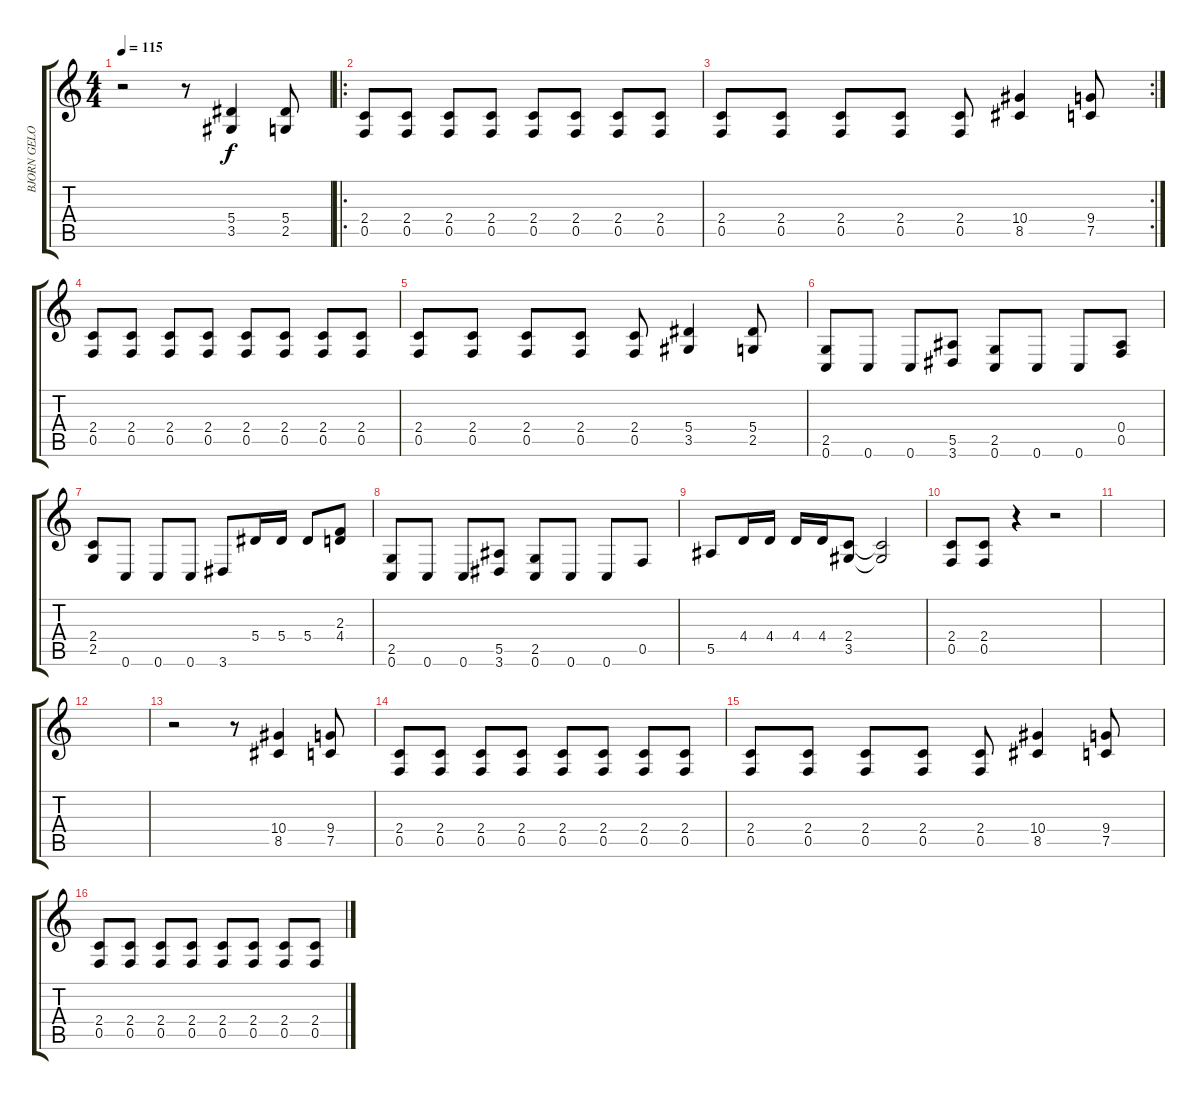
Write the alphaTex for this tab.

\track ("BJORN GELOTTE" "BJORN GELO") {instrument distortionguitar}
\staff {score tabs}
\tuning (C4 G3 Eb3 Bb2 F2 C2) {hide}
\ts (4 4)
\tempo 115
\clef g2
\ks c
r.2{dy f} r.8 (5.4 3.5).4 (5.4 2.5).8 |
\ro
(2.4 0.5).8 (2.4 0.5).8 (2.4 0.5).8 (2.4 0.5).8 (2.4 0.5).8 (2.4 0.5).8 (2.4 0.5).8 (2.4 0.5).8 |
\rc 2
(2.4 0.5).8 (2.4 0.5).8 (2.4 0.5).8 (2.4 0.5).8 (2.4 0.5).8 (10.4 8.5).4 (9.4 7.5).8 |
(2.4 0.5).8 (2.4 0.5).8 (2.4 0.5).8 (2.4 0.5).8 (2.4 0.5).8 (2.4 0.5).8 (2.4 0.5).8 (2.4 0.5).8 |
(2.4 0.5).8 (2.4 0.5).8 (2.4 0.5).8 (2.4 0.5).8 (2.4 0.5).8 (5.4 3.5).4 (5.4 2.5).8 |
(2.5 0.6).8 0.6.8 0.6.8 (5.5 3.6).8 (2.5 0.6).8 0.6.8 0.6.8 (0.4 0.5).8 |
(2.4 2.5).8 0.6.8 0.6.8 0.6.8 3.6.8 5.4.16 5.4.16 5.4.8 (2.3 4.4).8 |
(2.5 0.6).8 0.6.8 0.6.8 (5.5 3.6).8 (2.5 0.6).8 0.6.8 0.6.8 0.5.8 |
5.5.8 4.4.16 4.4.16 4.4.16 4.4.16 (2.4 3.5).8 (2.4{t} 3.5{t}).2 |
(2.4 0.5).8 (2.4 0.5).8 r.4 r.2 |
|
|
r.2 r.8 (10.4 8.5).4 (9.4 7.5).8 |
(2.4 0.5).8 (2.4 0.5).8 (2.4 0.5).8 (2.4 0.5).8 (2.4 0.5).8 (2.4 0.5).8 (2.4 0.5).8 (2.4 0.5).8 |
(2.4 0.5).8 (2.4 0.5).8 (2.4 0.5).8 (2.4 0.5).8 (2.4 0.5).8 (10.4 8.5).4 (9.4 7.5).8 |
(2.4 0.5).8 (2.4 0.5).8 (2.4 0.5).8 (2.4 0.5).8 (2.4 0.5).8 (2.4 0.5).8 (2.4 0.5).8 (2.4 0.5).8
